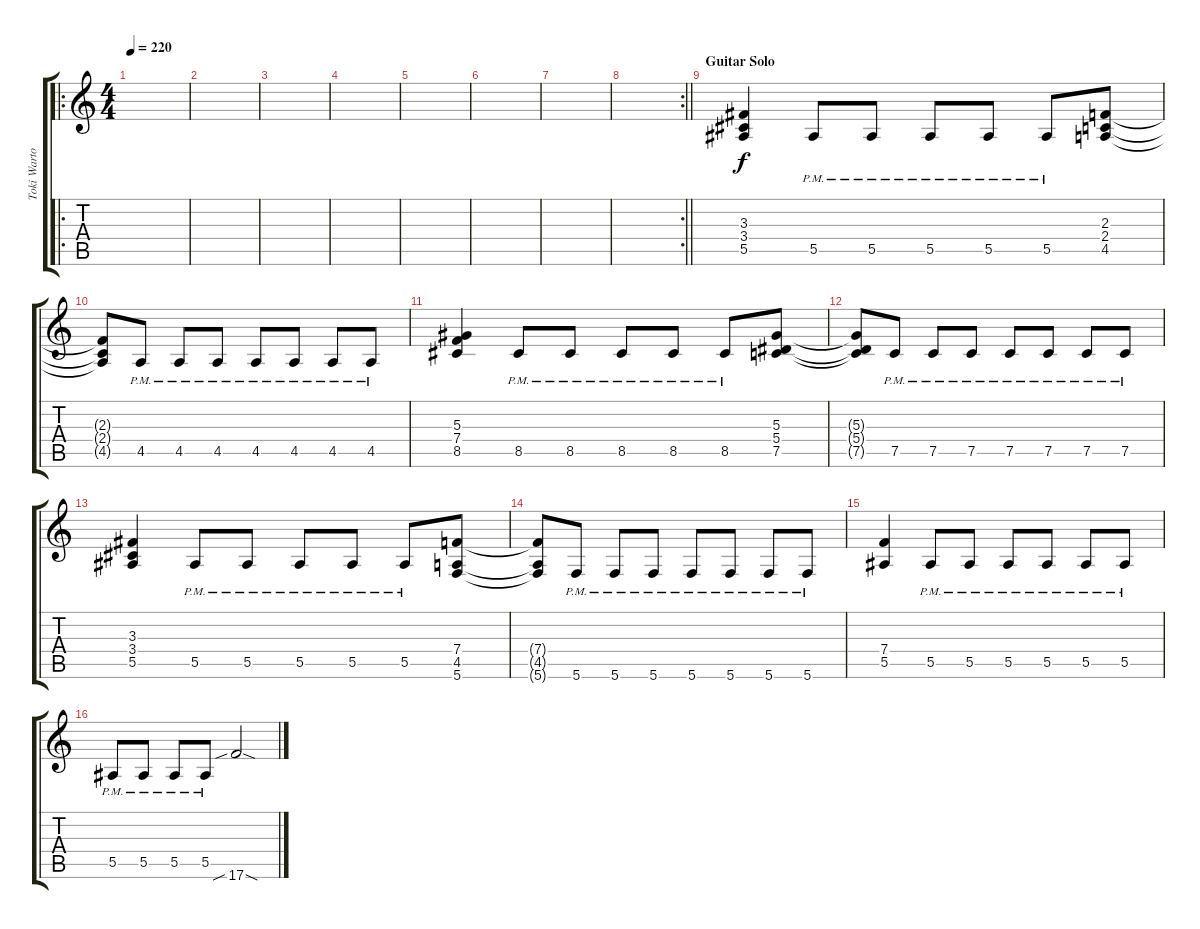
\track ("Toki Wartooth (Fill Guitar)" "Toki Warto") {instrument distortionguitar}
\staff {score tabs}
\tuning (C4 G3 Eb3 Bb2 F2 C2) {hide}
\ro
\ts (4 4)
\tempo 220
\clef g2
\ks c
|
|
|
|
|
|
|
\rc 2
\barLineRight lightlight
|
\section ("" "Guitar Solo")
(3.3 3.4 5.5).4 5.5{pm}.8 5.5{pm}.8 5.5{pm}.8 5.5{pm}.8 5.5{pm}.8 (2.3 2.4 4.5).8 |
(2.3{t} 2.4{t} 4.5{t}).8 4.5{pm}.8 4.5{pm}.8 4.5{pm}.8 4.5{pm}.8 4.5{pm}.8 4.5{pm}.8 4.5{pm}.8 |
(5.3 7.4 8.5).4 8.5{pm}.8 8.5{pm}.8 8.5{pm}.8 8.5{pm}.8 8.5{pm}.8 (5.3 5.4 7.5).8 |
(5.3{t} 5.4{t} 7.5{t}).8 7.5{pm}.8 7.5{pm}.8 7.5{pm}.8 7.5{pm}.8 7.5{pm}.8 7.5{pm}.8 7.5{pm}.8 |
(3.3 3.4 5.5).4 5.5{pm}.8 5.5{pm}.8 5.5{pm}.8 5.5{pm}.8 5.5{pm}.8 (7.4 4.5 5.6).8 |
(7.4{t} 4.5{t} 5.6{t}).8 5.6{pm}.8 5.6{pm}.8 5.6{pm}.8 5.6{pm}.8 5.6{pm}.8 5.6{pm}.8 5.6{pm}.8 |
(7.4 5.5).4 5.5{pm}.8 5.5{pm}.8 5.5{pm}.8 5.5{pm}.8 5.5{pm}.8 5.5{pm}.8 |
5.5{pm}.8 5.5{pm}.8 5.5{pm}.8 5.5{pm}.8 17.6{sib sod}.2
